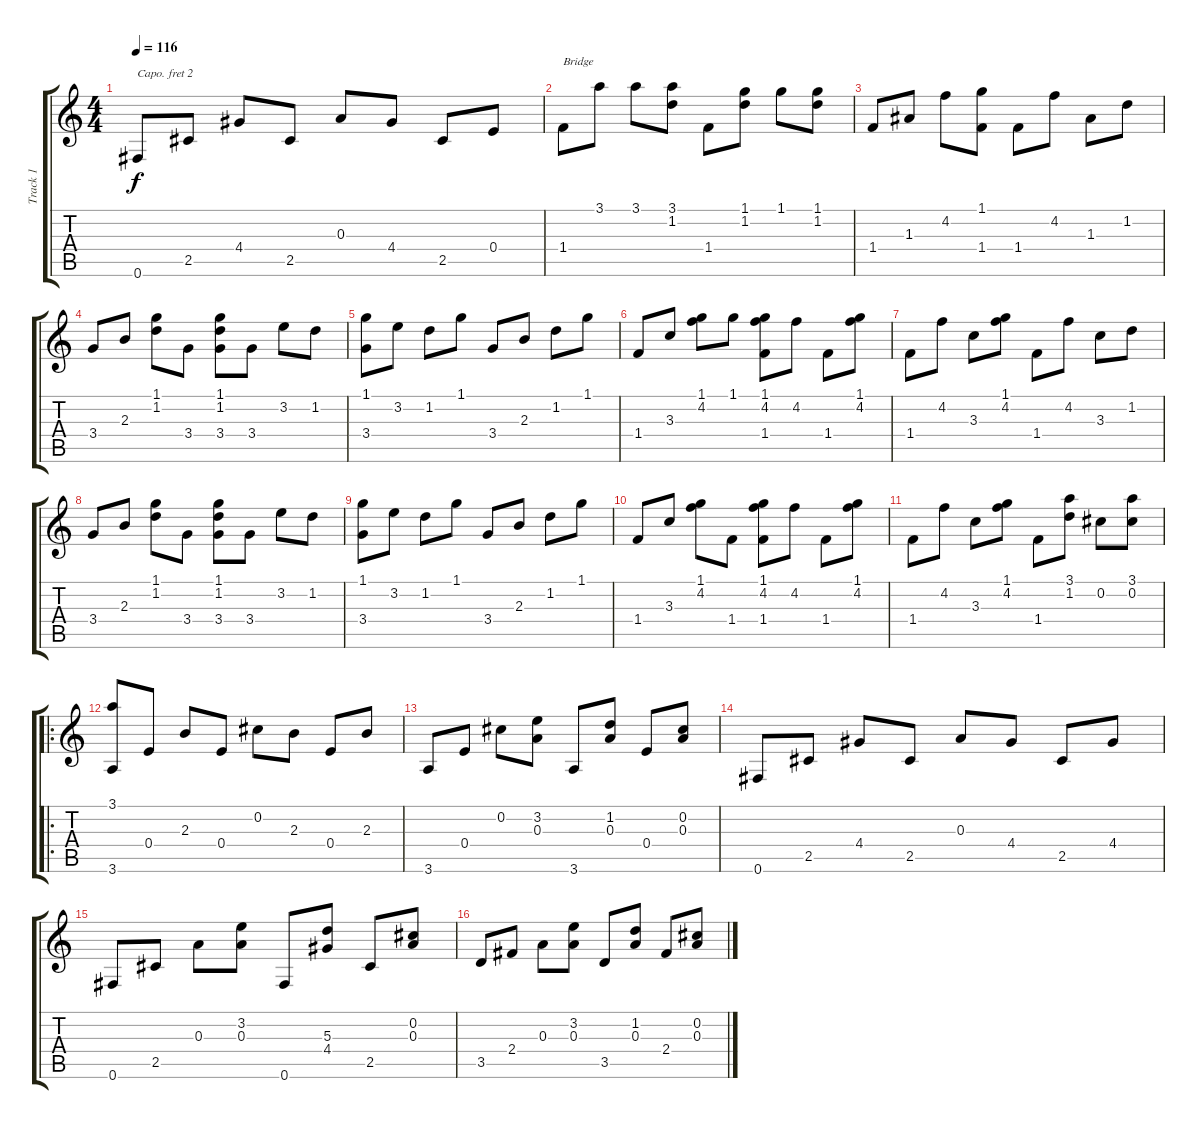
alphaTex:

\track ("Track 1" "Track 1") {instrument acousticguitarnylon}
\staff {score tabs}
\capo 2
\tuning (E4 B3 G3 D3 A2 E2) {hide}
\ts (4 4)
\tempo 116
\clef g2
\ks c
0.6.8{dy f} 2.5.8 4.4.8 2.5.8 0.3.8 4.4.8 2.5.8 0.4.8 |
1.4.8{txt "Bridge"} 3.1.8 3.1.8 (3.1 1.2).8 1.4.8 (1.1 1.2).8 1.1.8 (1.1 1.2).8 |
1.4.8 1.3.8 4.2.8 (1.1 1.4).8 1.4.8 4.2.8 1.3.8 1.2.8 |
3.4.8 2.3.8 (1.1 1.2).8 3.4.8 (1.1 1.2 3.4).8 3.4.8 3.2.8 1.2.8 |
(1.1 3.4).8 3.2.8 1.2.8 1.1.8 3.4.8 2.3.8 1.2.8 1.1.8 |
1.4.8 3.3.8 (1.1 4.2).8 1.1.8 (1.1 4.2 1.4).8 4.2.8 1.4.8 (1.1 4.2).8 |
1.4.8 4.2.8 3.3.8 (1.1 4.2).8 1.4.8 4.2.8 3.3.8 1.2.8 |
3.4.8 2.3.8 (1.1 1.2).8 3.4.8 (1.1 1.2 3.4).8 3.4.8 3.2.8 1.2.8 |
(1.1 3.4).8 3.2.8 1.2.8 1.1.8 3.4.8 2.3.8 1.2.8 1.1.8 |
1.4.8 3.3.8 (1.1 4.2).8 1.4.8 (1.1 4.2 1.4).8 4.2.8 1.4.8 (1.1 4.2).8 |
1.4.8 4.2.8 3.3.8 (1.1 4.2).8 1.4.8 (3.1 1.2).8 0.2.8 (3.1 0.2).8 |
\ro
(3.1 3.6).8 0.4.8 2.3.8 0.4.8 0.2.8 2.3.8 0.4.8 2.3.8 |
3.6.8 0.4.8 0.2.8 (3.2 0.3).8 3.6.8 (1.2 0.3).8 0.4.8 (0.2 0.3).8 |
0.6.8 2.5.8 4.4.8 2.5.8 0.3.8 4.4.8 2.5.8 4.4.8 |
0.6.8 2.5.8 0.3.8 (3.2 0.3).8 0.6.8 (5.3 4.4).8 2.5.8 (0.2 0.3).8 |
3.5.8 2.4.8 0.3.8 (3.2 0.3).8 3.5.8 (1.2 0.3).8 2.4.8 (0.2 0.3).8
